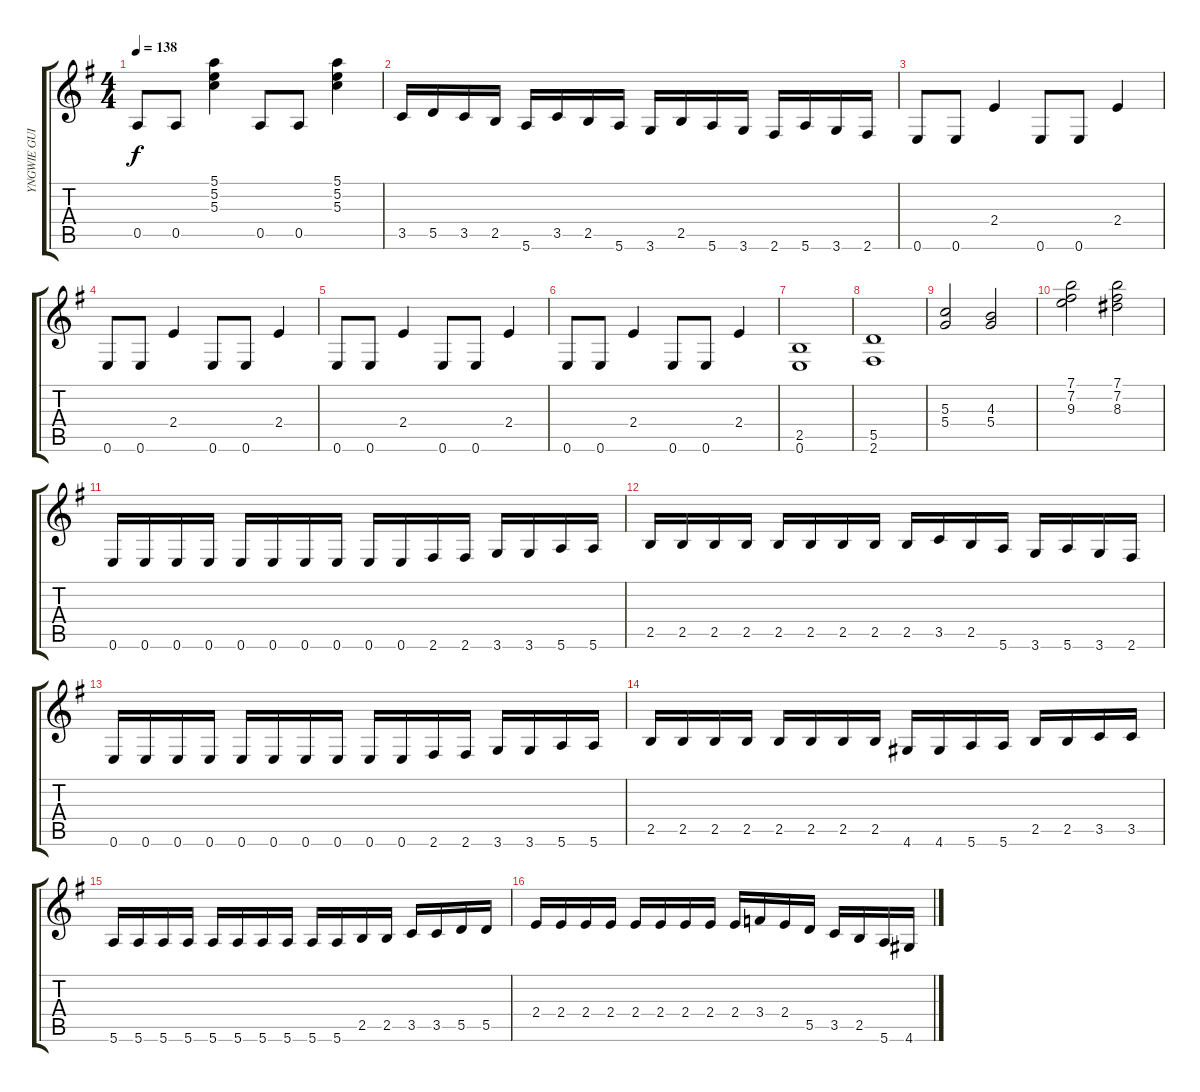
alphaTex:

\track ("YNGWIE GUITAR 2" "YNGWIE GUI") {instrument acousticguitarsteel}
\staff {score tabs}
\tuning (E4 B3 G3 D3 A2 E2) {hide}
\ts (4 4)
\tempo 138
\clef g2
\ks eminor
0.5.8{dy f} 0.5.8 (5.1 5.2 5.3).4 0.5.8 0.5.8 (5.1 5.2 5.3).4 |
3.5.16 5.5.16 3.5.16 2.5.16 5.6.16 3.5.16 2.5.16 5.6.16 3.6.16 2.5.16 5.6.16 3.6.16 2.6.16 5.6.16 3.6.16 2.6.16 |
0.6.8 0.6.8 2.4.4 0.6.8 0.6.8 2.4.4 |
0.6.8 0.6.8 2.4.4 0.6.8 0.6.8 2.4.4 |
0.6.8 0.6.8 2.4.4 0.6.8 0.6.8 2.4.4 |
0.6.8 0.6.8 2.4.4 0.6.8 0.6.8 2.4.4 |
(2.5 0.6).1 |
(5.5 2.6).1 |
(5.3 5.4).2 (4.3 5.4).2 |
(7.1 7.2 9.3).2 (7.1 7.2 8.3).2 |
0.6.16 0.6.16 0.6.16 0.6.16 0.6.16 0.6.16 0.6.16 0.6.16 0.6.16 0.6.16 2.6.16 2.6.16 3.6.16 3.6.16 5.6.16 5.6.16 |
2.5.16 2.5.16 2.5.16 2.5.16 2.5.16 2.5.16 2.5.16 2.5.16 2.5.16 3.5.16 2.5.16 5.6.16 3.6.16 5.6.16 3.6.16 2.6.16 |
0.6.16 0.6.16 0.6.16 0.6.16 0.6.16 0.6.16 0.6.16 0.6.16 0.6.16 0.6.16 2.6.16 2.6.16 3.6.16 3.6.16 5.6.16 5.6.16 |
2.5.16 2.5.16 2.5.16 2.5.16 2.5.16 2.5.16 2.5.16 2.5.16 4.6.16 4.6.16 5.6.16 5.6.16 2.5.16 2.5.16 3.5.16 3.5.16 |
5.6.16 5.6.16 5.6.16 5.6.16 5.6.16 5.6.16 5.6.16 5.6.16 5.6.16 5.6.16 2.5.16 2.5.16 3.5.16 3.5.16 5.5.16 5.5.16 |
2.4.16 2.4.16 2.4.16 2.4.16 2.4.16 2.4.16 2.4.16 2.4.16 2.4.16 3.4.16 2.4.16 5.5.16 3.5.16 2.5.16 5.6.16 4.6.16
